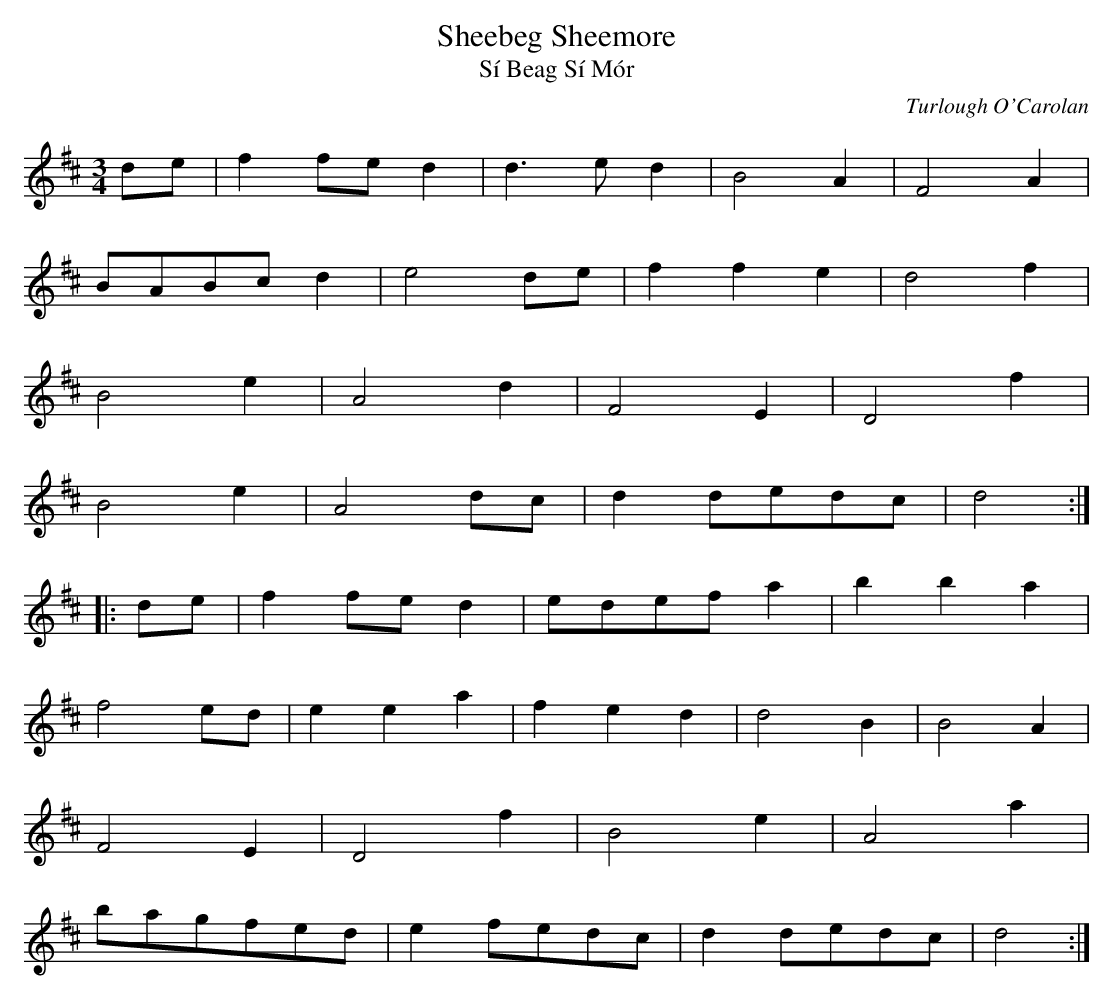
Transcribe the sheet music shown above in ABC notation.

X:1
T:Sheebeg Sheemore
T:S\'i Beag S\'i M\'or
C:Turlough O'Carolan
M:3/4
L:1/8
K:D
de | f2fed2 | d3ed2 | B4A2 | F4A2 |
BABcd2 | e4de | f2f2e2 | d4f2 |
B4e2 | A4d2 | F4E2 | D4f2 |
B4e2 | A4dc | d2dedc | d4 :|
|: de | f2fed2 | edefa2 | b2b2a2 |
f4ed | e2e2a2 | f2e2d2 | d4B2 | B4A2 |
F4E2 | D4f2 | B4e2 | A4a2 |
bagfed | e2fedc | d2dedc | d4 :|
